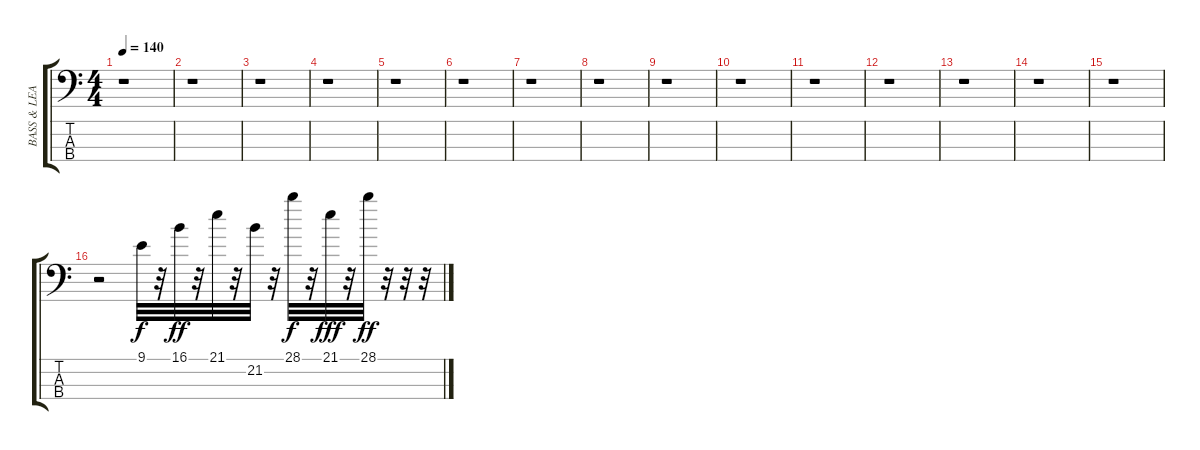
\track ("BASS & LEAD" "BASS & LEA") {instrument synthbass2}
\staff {score tabs}
\tuning (G2 D2 A1 E1) {hide}
\ts (4 4)
\tempo 140
\clef f4
\ks c
r.1{dy f} |
r.1 |
r.1 |
r.1 |
r.1 |
r.1 |
r.1 |
r.1 |
r.1 |
r.1 |
r.1 |
r.1 |
r.1 |
r.1 |
r.1 |
r.2 9.1.32 r.32 16.1.32{dy ff} r.32 21.1.32 r.32 21.2.32 r.32 28.1.32{dy f} r.32 21.1.32{dy fff} r.32 28.1.32{dy ff} r.32 r.32 r.32
